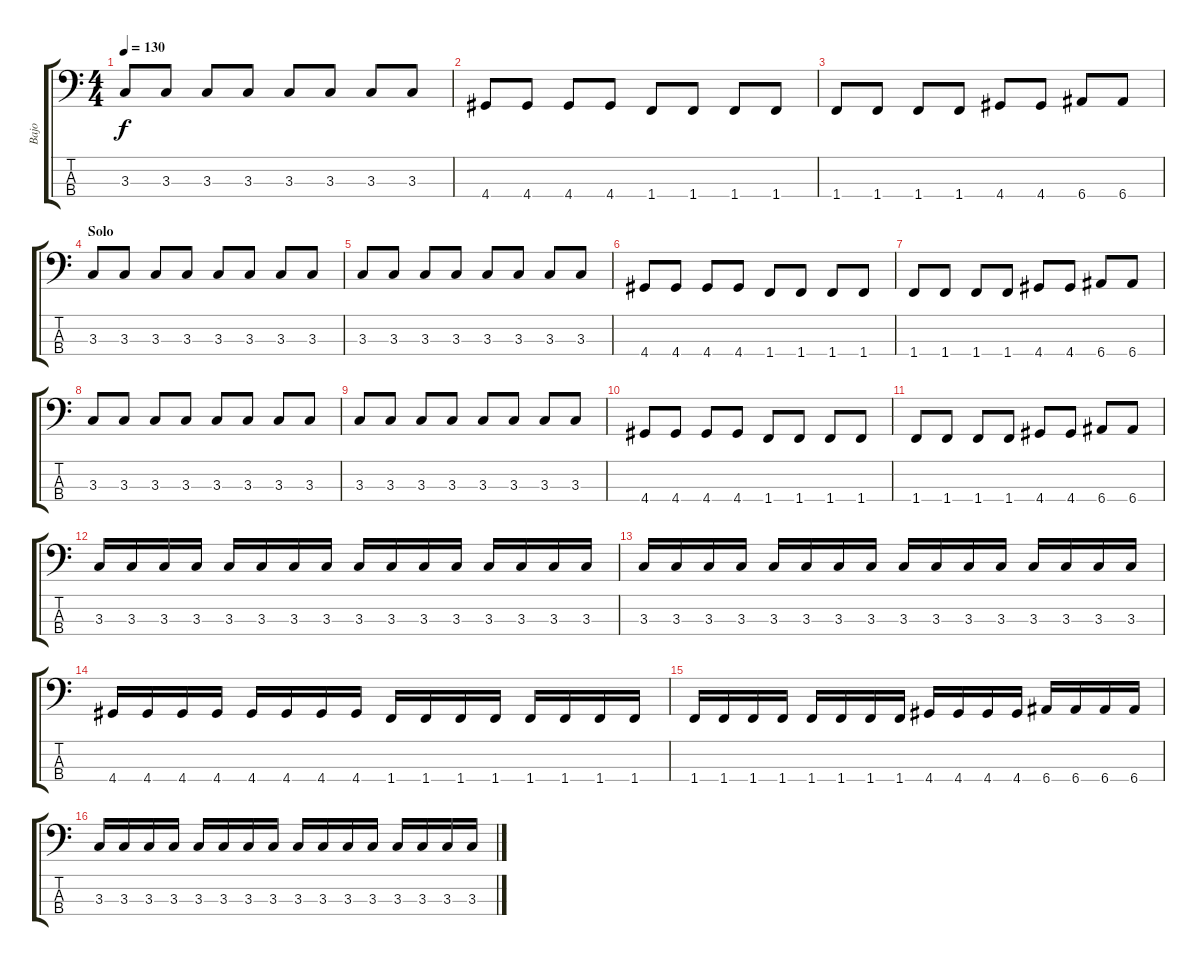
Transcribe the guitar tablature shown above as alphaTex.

\track ("Bajo" "Bajo") {instrument electricbassfinger}
\staff {score tabs}
\tuning (G2 D2 A1 E1) {hide}
\ts (4 4)
\tempo 130
\clef f4
\ks c
3.3.8{dy f} 3.3.8 3.3.8 3.3.8 3.3.8 3.3.8 3.3.8 3.3.8 |
4.4.8 4.4.8 4.4.8 4.4.8 1.4.8 1.4.8 1.4.8 1.4.8 |
1.4.8 1.4.8 1.4.8 1.4.8 4.4.8 4.4.8 6.4.8 6.4.8 |
\section ("" "Solo")
3.3.8 3.3.8 3.3.8 3.3.8 3.3.8 3.3.8 3.3.8 3.3.8 |
3.3.8 3.3.8 3.3.8 3.3.8 3.3.8 3.3.8 3.3.8 3.3.8 |
4.4.8 4.4.8 4.4.8 4.4.8 1.4.8 1.4.8 1.4.8 1.4.8 |
1.4.8 1.4.8 1.4.8 1.4.8 4.4.8 4.4.8 6.4.8 6.4.8 |
3.3.8 3.3.8 3.3.8 3.3.8 3.3.8 3.3.8 3.3.8 3.3.8 |
3.3.8 3.3.8 3.3.8 3.3.8 3.3.8 3.3.8 3.3.8 3.3.8 |
4.4.8 4.4.8 4.4.8 4.4.8 1.4.8 1.4.8 1.4.8 1.4.8 |
1.4.8 1.4.8 1.4.8 1.4.8 4.4.8 4.4.8 6.4.8 6.4.8 |
3.3.16 3.3.16 3.3.16 3.3.16 3.3.16 3.3.16 3.3.16 3.3.16 3.3.16 3.3.16 3.3.16 3.3.16 3.3.16 3.3.16 3.3.16 3.3.16 |
3.3.16 3.3.16 3.3.16 3.3.16 3.3.16 3.3.16 3.3.16 3.3.16 3.3.16 3.3.16 3.3.16 3.3.16 3.3.16 3.3.16 3.3.16 3.3.16 |
4.4.16 4.4.16 4.4.16 4.4.16 4.4.16 4.4.16 4.4.16 4.4.16 1.4.16 1.4.16 1.4.16 1.4.16 1.4.16 1.4.16 1.4.16 1.4.16 |
1.4.16 1.4.16 1.4.16 1.4.16 1.4.16 1.4.16 1.4.16 1.4.16 4.4.16 4.4.16 4.4.16 4.4.16 6.4.16 6.4.16 6.4.16 6.4.16 |
3.3.16 3.3.16 3.3.16 3.3.16 3.3.16 3.3.16 3.3.16 3.3.16 3.3.16 3.3.16 3.3.16 3.3.16 3.3.16 3.3.16 3.3.16 3.3.16
